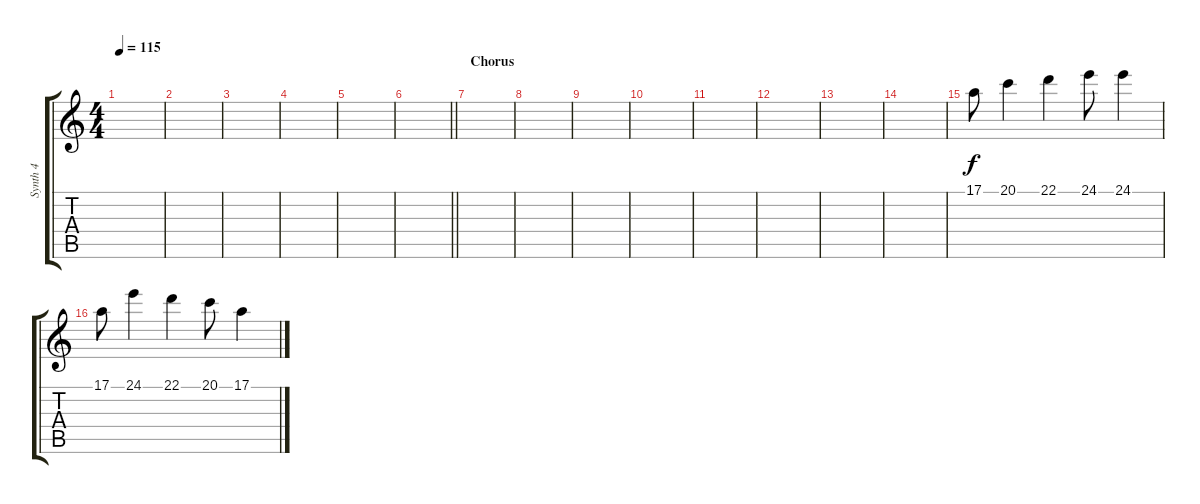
\track ("Synth 4" "Synth 4") {instrument vibraphone}
\staff {score tabs}
\tuning (E4 B3 G3 D3 A2 D2) {hide}
\ts (4 4)
\tempo 115
\clef g2
\ks c
|
|
|
|
|
\barLineRight lightlight
|
\section ("" "Chorus")
|
|
|
|
|
|
|
|
17.1.8 20.1.4 22.1.4 24.1.8 24.1.4 |
17.1.8 24.1.4 22.1.4 20.1.8 17.1.4
